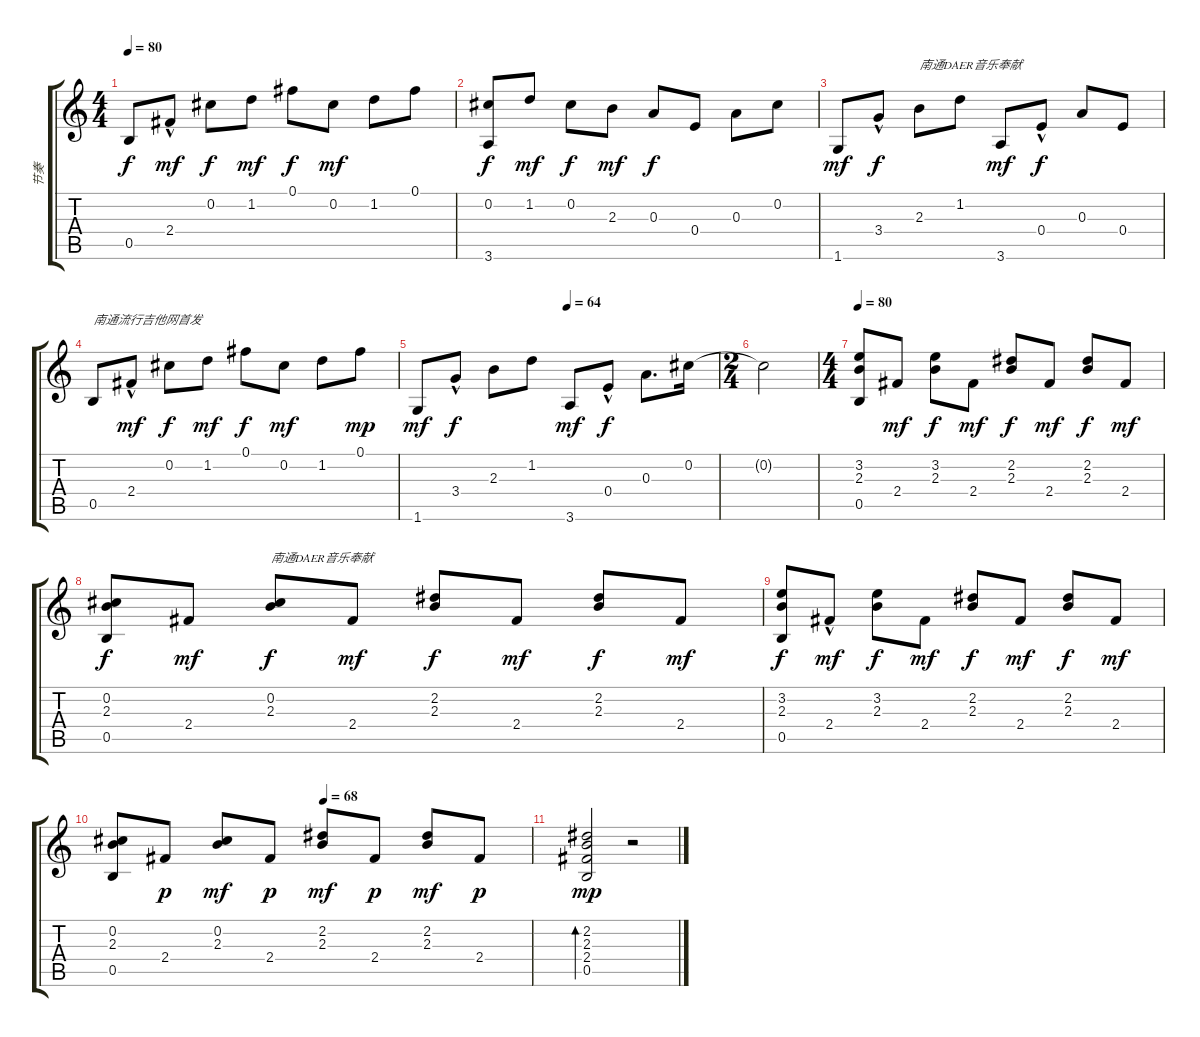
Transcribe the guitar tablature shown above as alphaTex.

\track ("节奏" "节奏") {instrument electricbasspick}
\staff {score tabs}
\tuning (Gb4 Db4 A3 E3 B2 Gb2) {hide}
\ts (4 4)
\tempo 80
\clef g2
\ks c
0.5.8{dy f} 2.4{hac}.8{dy mf} 0.2.8{dy f} 1.2.8{dy mf} 0.1.8{dy f} 0.2.8{dy mf} 1.2.8 0.1.8 |
(0.2 3.6).8{dy f} 1.2.8{dy mf} 0.2.8{dy f} 2.3.8{dy mf} 0.3.8{dy f} 0.4.8 0.3.8 0.2.8 |
1.6.8{dy mf} 3.4{hac}.8{dy f} 2.3.8{txt "南通DAER音乐奉献"} 1.2.8 3.6.8{dy mf} 0.4{hac}.8{dy f} 0.3.8 0.4.8 |
0.5.8{txt "南通流行吉他网首发"} 2.4{hac}.8{dy mf} 0.2.8{dy f} 1.2.8{dy mf} 0.1.8{dy f} 0.2.8{dy mf} 1.2.8 0.1.8{dy mp} |
\tempo (64 0.5)
1.6.8{dy mf} 3.4{hac}.8{dy f} 2.3.8 1.2.8 3.6.8{dy mf} 0.4{hac}.8{dy f} 0.3.8{d} 0.2.16 |
\ts (2 4)
0.2{t}.2 |
\ts (4 4)
\tempo 80
(3.2 2.3 0.5).8{volume 16} 2.4.8{dy mf} (3.2 2.3).8{dy f} 2.4.8{dy mf} (2.2 2.3).8{dy f} 2.4.8{dy mf} (2.2 2.3).8{dy f} 2.4.8{dy mf} |
(0.2 2.3 0.5).8{dy f} 2.4.8{dy mf} (0.2 2.3).8{txt "南通DAER音乐奉献" dy f} 2.4.8{dy mf} (2.2 2.3).8{dy f} 2.4.8{dy mf} (2.2 2.3).8{dy f} 2.4.8{dy mf} |
(3.2 2.3 0.5).8{dy f} 2.4{hac}.8{dy mf} (3.2 2.3).8{dy f} 2.4.8{dy mf} (2.2 2.3).8{dy f} 2.4.8{dy mf} (2.2 2.3).8{dy f} 2.4.8{dy mf} |
\tempo (68 0.5)
(0.2 2.3 0.5).8 2.4.8{dy p} (0.2 2.3).8{dy mf} 2.4.8{dy p} (2.2 2.3).8{dy mf} 2.4.8{dy p} (2.2 2.3).8{dy mf} 2.4.8{dy p} |
(2.2 2.3 2.4 0.5).2{bd 480 dy mp} r.2
